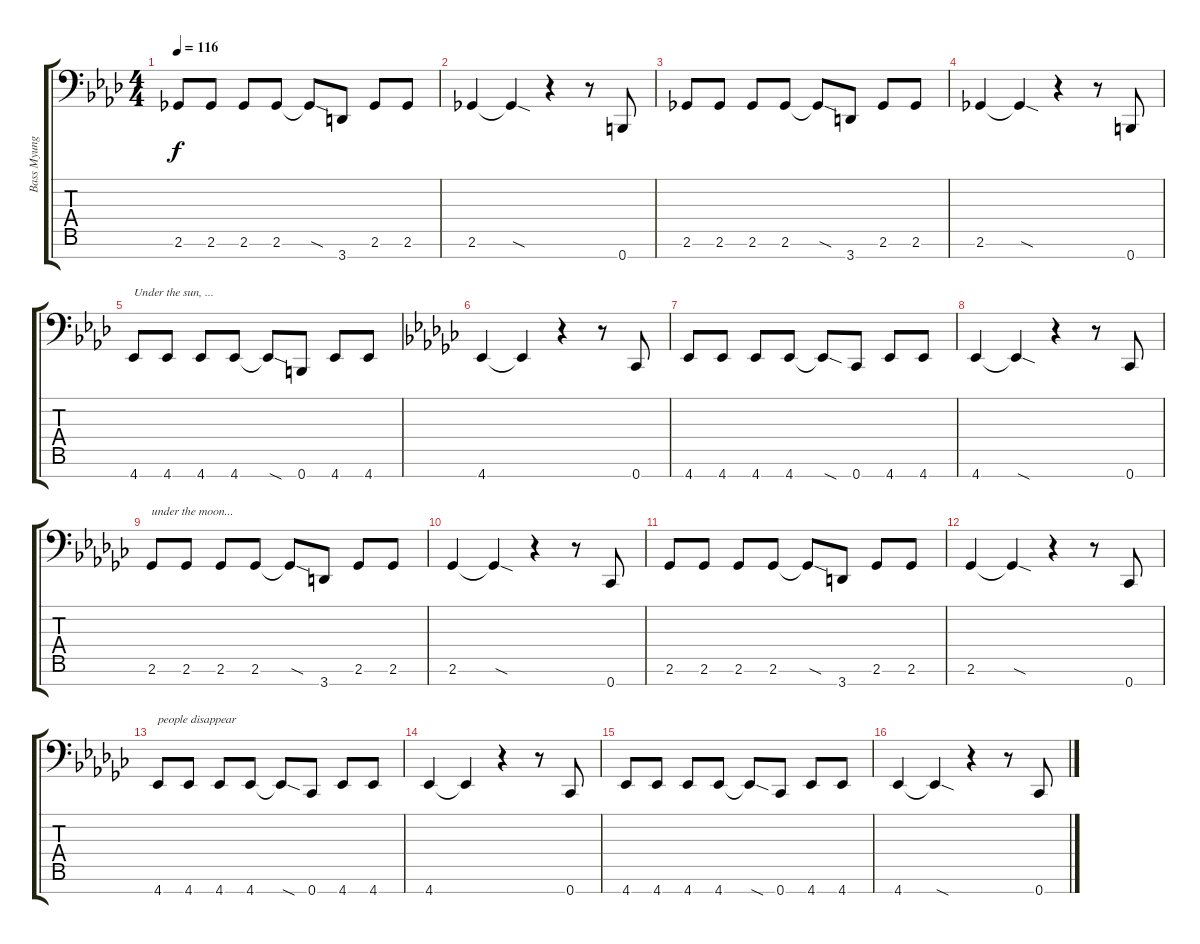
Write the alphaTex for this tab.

\track ("Bass Myung" "Bass Myung") {instrument electricbassfinger}
\staff {score tabs}
\tuning (E3 B2 G2 D2 A1 E1 B0) {hide}
\ts (4 4)
\tempo 116
\clef f4
\ks ab
2.6.8{dy f} 2.6.8 2.6.8 2.6.8 2.6{sod t}.8 3.7.8 2.6.8 2.6.8 |
2.6.4 2.6{sod t}.4 r.4 r.8 0.7.8 |
2.6.8 2.6.8 2.6.8 2.6.8 2.6{sod t}.8 3.7.8 2.6.8 2.6.8 |
2.6.4 2.6{sod t}.4 r.4 r.8 0.7.8 |
4.7.8{txt "Under the sun, ..."} 4.7.8 4.7.8 4.7.8 4.7{sod t}.8 0.7.8 4.7.8 4.7.8 |
\ks gb
4.7.4 4.7{t}.4 r.4 r.8 0.7.8 |
4.7.8 4.7.8 4.7.8 4.7.8 4.7{sod t}.8 0.7.8 4.7.8 4.7.8 |
4.7.4 4.7{sod t}.4 r.4 r.8 0.7.8 |
2.6.8{txt "under the moon..."} 2.6.8 2.6.8 2.6.8 2.6{sod t}.8 3.7.8 2.6.8 2.6.8 |
2.6.4 2.6{sod t}.4 r.4 r.8 0.7.8 |
2.6.8 2.6.8 2.6.8 2.6.8 2.6{sod t}.8 3.7.8 2.6.8 2.6.8 |
2.6.4 2.6{sod t}.4 r.4 r.8 0.7.8 |
4.7.8{txt "people disappear"} 4.7.8 4.7.8 4.7.8 4.7{sod t}.8 0.7.8 4.7.8 4.7.8 |
4.7.4 4.7{t}.4 r.4 r.8 0.7.8 |
4.7.8 4.7.8 4.7.8 4.7.8 4.7{sod t}.8 0.7.8 4.7.8 4.7.8 |
4.7.4 4.7{sod t}.4 r.4 r.8 0.7.8
